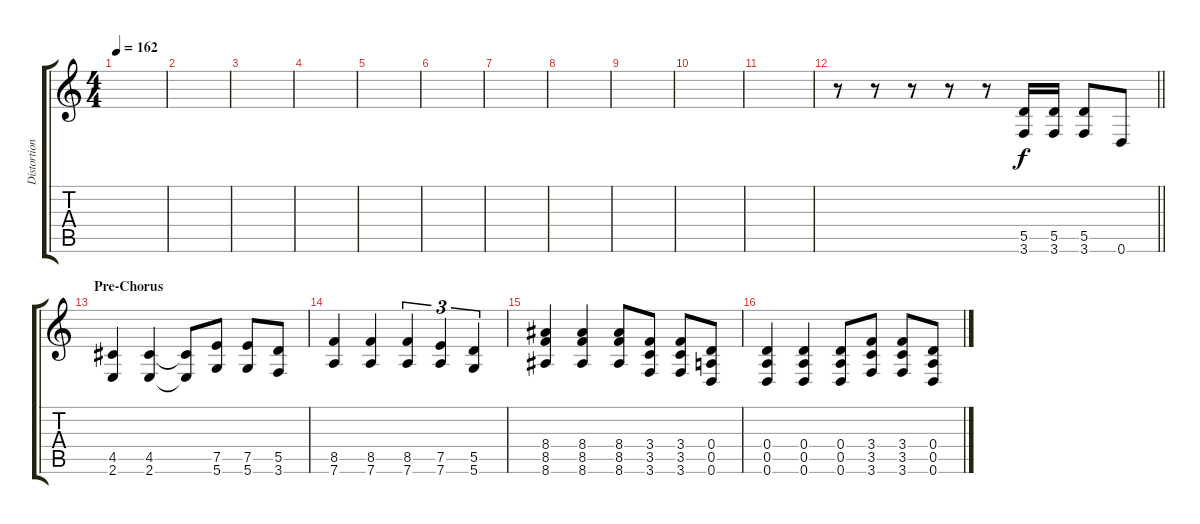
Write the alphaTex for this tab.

\track ("Distortion Guitar" "Distortion") {instrument distortionguitar}
\staff {score tabs}
\tuning (E4 B3 G3 D3 A2 D2) {hide}
\ts (4 4)
\tempo 162
\clef g2
\ks c
|
|
|
|
|
|
|
|
|
|
|
\barLineRight lightlight
r.8 r.8 r.8 r.8 r.8 (5.5 3.6).16 (5.5 3.6).16 (5.5 3.6).8 0.6.8 |
\section ("" "Pre-Chorus")
(4.5 2.6).4 (4.5 2.6).4 (4.5{t} 2.6{t}).8 (7.5 5.6).8 (7.5 5.6).8 (5.5 3.6).8 |
(8.5 7.6).4 (8.5 7.6).4 (8.5 7.6).4{tu (3 2)} (7.5 7.6).4{tu (3 2)} (5.5 5.6).4{tu (3 2)} |
(8.4 8.5 8.6).4 (8.4 8.5 8.6).4 (8.4 8.5 8.6).8 (3.4 3.5 3.6).8 (3.4 3.5 3.6).8 (0.4 0.5 0.6).8 |
(0.4 0.5 0.6).4 (0.4 0.5 0.6).4 (0.4 0.5 0.6).8 (3.4 3.5 3.6).8 (3.4 3.5 3.6).8 (0.4 0.5 0.6).8
